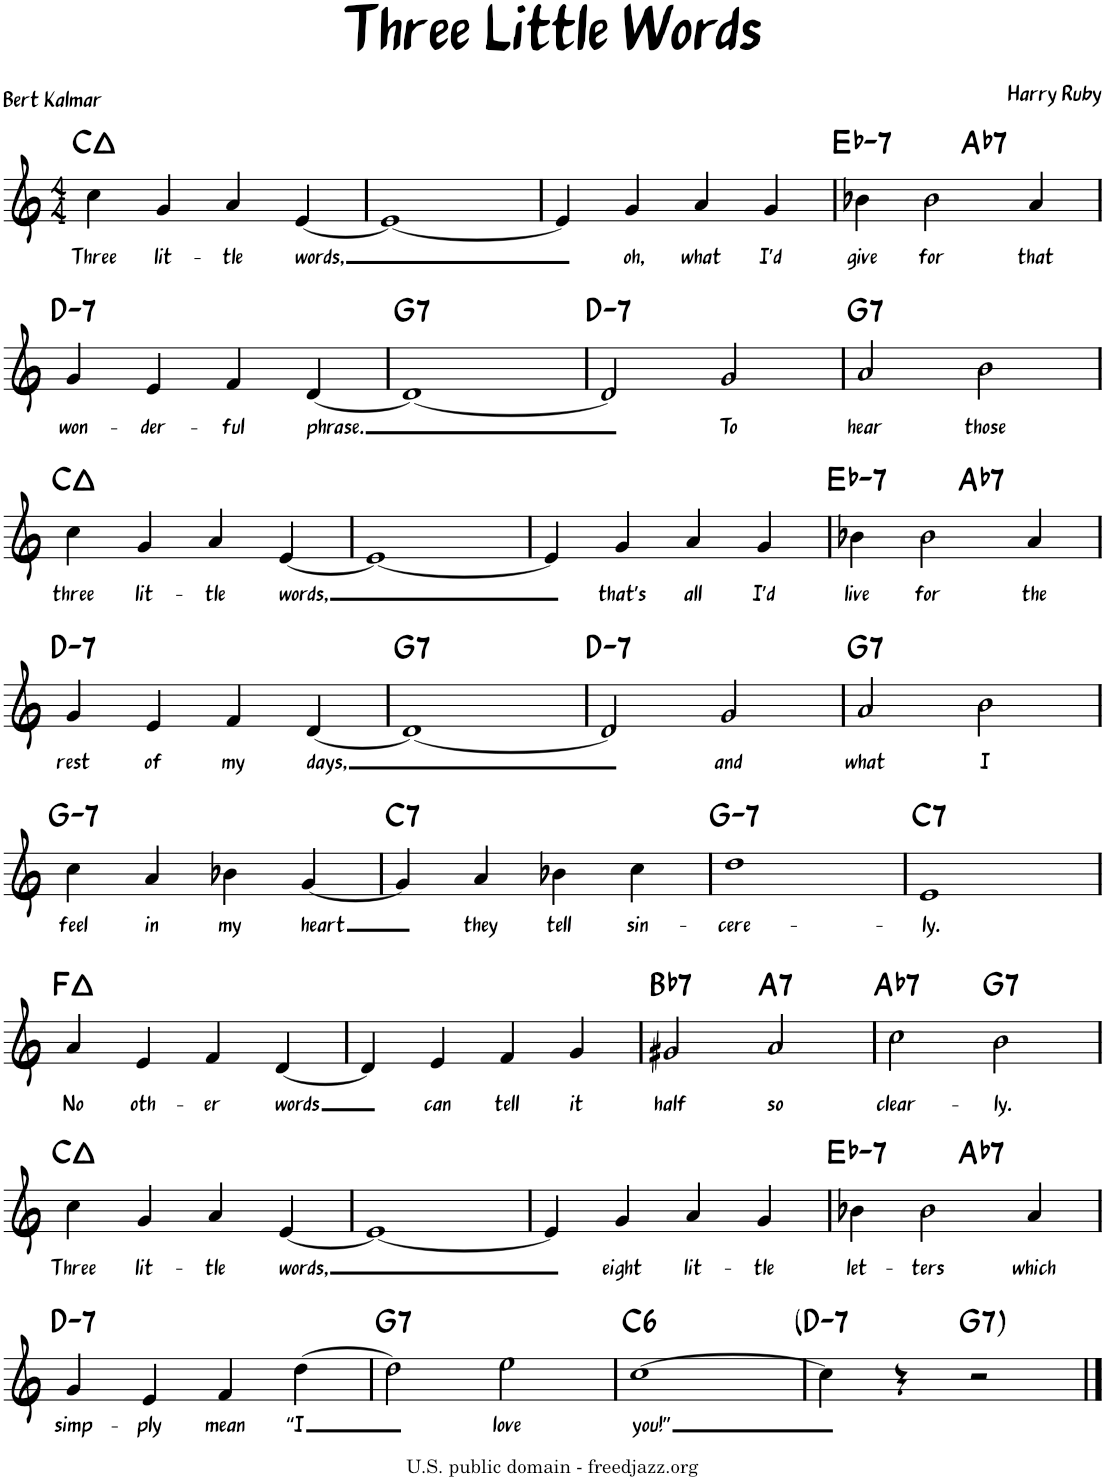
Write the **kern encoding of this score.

**kern	**text	**harte
*part1	*part1	*part1
*staff1	*staff1	*
*I"Piano	*	*
*I'Pno.	*	*
*clefG2	*	*
*k[]	*	*
*M4/4	*	*
=1	=1	=1
!	!LO:LY:b	!
4cc\	Three	C:maj
!	!LO:LY:b	!
4g/	lit-	.
!	!LO:LY:b	!
4a/	-tle	.
!	!LO:LY:b	!
[4e/	words,	.
=2	=2	=2
1e_	.	.
=3	=3	=3
4e/]	.	.
!	!LO:LY:b	!
4g/	oh,	.
!	!LO:LY:b	!
4a/	what	.
!	!LO:LY:b	!
4g/	I’d	.
=4	=4	=4
!	!LO:LY:b	!LO:H:kt=7
*^	*	*
4b-X\	2ryy	give	Eb:min7
!	!	!LO:LY:b	!
2b-\	.	for	.
!	!	!	!LO:H:kt=7
.	2ryy	.	Ab:7
!	!	!LO:LY:b	!
4a/	.	that	.
!!LO:LB:g=z	!!
=5	=5	=5	=5
!	!	!LO:LY:b	!LO:H:kt=7
*v	*v	*	*
4g/	won-	D:min7
!	!LO:LY:b	!
4e/	-der-	.
!	!LO:LY:b	!
4f/	-ful	.
!	!LO:LY:b	!
[4d/	phrase.	.
=6	=6	=6
!	!	!LO:H:kt=7
1d_	.	G:7
=7	=7	=7
!	!	!LO:H:kt=7
2d/]	.	D:min7
!	!LO:LY:b	!
2g/	To	.
=8	=8	=8
!	!LO:LY:b	!LO:H:kt=7
2a/	hear	G:7
!	!LO:LY:b	!
2b\	those	.
!!LO:LB:g=z
=9	=9	=9
!	!LO:LY:b	!
4cc\	three	C:maj
!	!LO:LY:b	!
4g/	lit-	.
!	!LO:LY:b	!
4a/	-tle	.
!	!LO:LY:b	!
[4e/	words,	.
=10	=10	=10
1e_	.	.
=11	=11	=11
4e/]	.	.
!	!LO:LY:b	!
4g/	that’s	.
!	!LO:LY:b	!
4a/	all	.
!	!LO:LY:b	!
4g/	I’d	.
=12	=12	=12
!	!LO:LY:b	!LO:H:kt=7
*^	*	*
4b-X\	2ryy	live	Eb:min7
!	!	!LO:LY:b	!
2b-\	.	for	.
!	!	!	!LO:H:kt=7
.	2ryy	.	Ab:7
!	!	!LO:LY:b	!
4a/	.	the	.
!!LO:LB:g=z	!!
=13	=13	=13	=13
!	!	!LO:LY:b	!LO:H:kt=7
*v	*v	*	*
4g/	rest	D:min7
!	!LO:LY:b	!
4e/	of	.
!	!LO:LY:b	!
4f/	my	.
!	!LO:LY:b	!
[4d/	days,	.
=14	=14	=14
!	!	!LO:H:kt=7
1d_	.	G:7
=15	=15	=15
!	!	!LO:H:kt=7
2d/]	.	D:min7
!	!LO:LY:b	!
2g/	and	.
=16	=16	=16
!	!LO:LY:b	!LO:H:kt=7
2a/	what	G:7
!	!LO:LY:b	!
2b\	I	.
!!LO:LB:g=z
=17	=17	=17
!	!LO:LY:b	!LO:H:kt=7
4cc\	feel	G:min7
!	!LO:LY:b	!
4a/	in	.
!	!LO:LY:b	!
4b-X\	my	.
!	!LO:LY:b	!
[4g/	heart	.
=18	=18	=18
!	!	!LO:H:kt=7
4g/]	.	C:7
!	!LO:LY:b	!
4a/	they	.
!	!LO:LY:b	!
4b-X\	tell	.
!	!LO:LY:b	!
4cc\	sin-	.
=19	=19	=19
!	!LO:LY:b	!LO:H:kt=7
1dd	-cere-	G:min7
=20	=20	=20
!	!LO:LY:b	!LO:H:kt=7
1e	-ly.	C:7
!!LO:LB:g=z
=21	=21	=21
!	!LO:LY:b	!
4a/	No	F:maj
!	!LO:LY:b	!
4e/	oth-	.
!	!LO:LY:b	!
4f/	-er	.
!	!LO:LY:b	!
[4d/	words	.
=22	=22	=22
4d/]	.	.
!	!LO:LY:b	!
4e/	can	.
!	!LO:LY:b	!
4f/	tell	.
!	!LO:LY:b	!
4g/	it	.
=23	=23	=23
!	!LO:LY:b	!LO:H:kt=7
2g#X/	half	Bb:7
!	!LO:LY:b	!LO:H:kt=7
2a/	so	A:7
=24	=24	=24
!	!LO:LY:b	!LO:H:kt=7
2cc\	clear-	Ab:7
!	!LO:LY:b	!LO:H:kt=7
2b\	-ly.	G:7
!!LO:LB:g=z
=25	=25	=25
!	!LO:LY:b	!
4cc\	Three	C:maj
!	!LO:LY:b	!
4g/	lit-	.
!	!LO:LY:b	!
4a/	-tle	.
!	!LO:LY:b	!
[4e/	words,	.
=26	=26	=26
1e_	.	.
=27	=27	=27
4e/]	.	.
!	!LO:LY:b	!
4g/	eight	.
!	!LO:LY:b	!
4a/	lit-	.
!	!LO:LY:b	!
4g/	-tle	.
=28	=28	=28
!	!LO:LY:b	!LO:H:kt=7
*^	*	*
4b-X\	2ryy	let-	Eb:min7
!	!	!LO:LY:b	!
2b-\	.	-ters	.
!	!	!	!LO:H:kt=7
.	2ryy	.	Ab:7
!	!	!LO:LY:b	!
4a/	.	which	.
!!LO:LB:g=z	!!
=29	=29	=29	=29
!	!	!LO:LY:b	!LO:H:kt=7
*v	*v	*	*
4g/	simp-	D:min7
!	!LO:LY:b	!
4e/	-ply	.
!	!LO:LY:b	!
4f/	mean	.
!	!LO:LY:b	!
[4dd\	“I	.
=30	=30	=30
!	!	!LO:H:kt=7
2dd\]	.	G:7
!	!LO:LY:b	!
2ee\	love	.
=31	=31	=31
!	!LO:LY:b	!LO:H:kt=6
[1cc	you!”	C:maj6
=32	=32	=32
!	!	!LO:H:kt=7
4cc\]	.	D:min7
4r	.	.
!	!	!LO:H:kt=7
2r	.	G:7
==	==	==
*-	*-	*-
